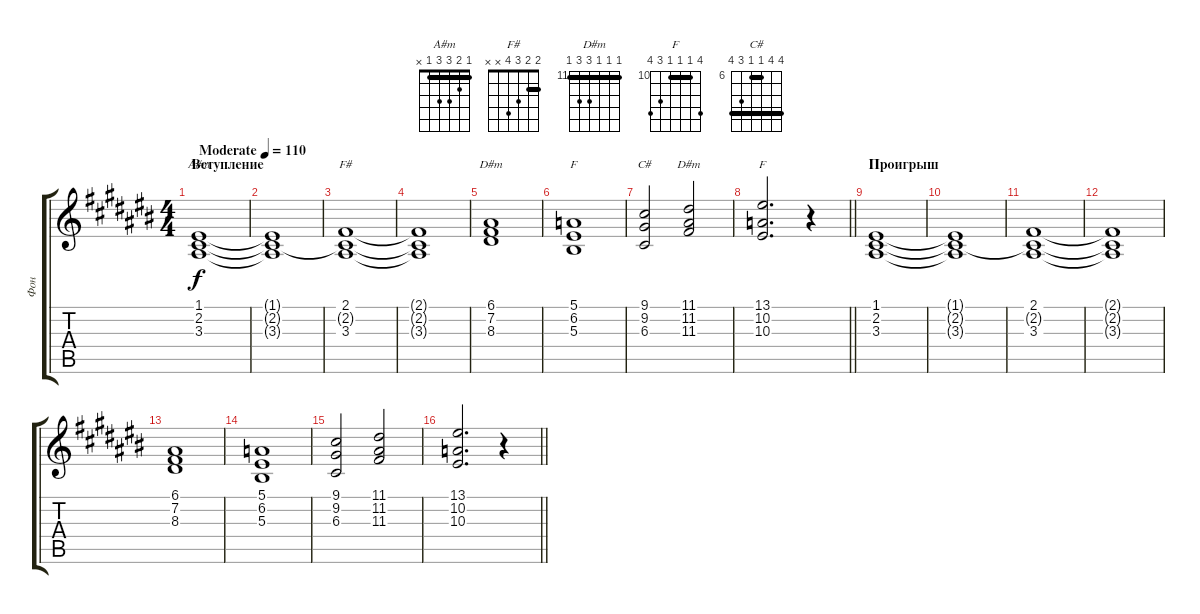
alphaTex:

\track ("Фон" "Фон") {instrument pad2warm}
\staff {score tabs}
\tuning (E4 B3 G3 D3 A2 E2) {hide}
\chord ("A#m" 1 2 3 3 1 x) {barre 1}
\chord ("F#" 2 2 3 4 x x) {barre 2}
\chord ("D#m" 6 7 8 8 6 x) {firstfret 6 barre 6}
\chord ("F" 5 6 5 3 x x) {firstfret 3 barre 5}
\chord ("C#" 9 9 6 6 8 9) {firstfret 6 barre (6 9)}
\chord ("D#m" 11 11 11 13 13 11) {firstfret 11 barre 11}
\chord ("F" 13 10 10 10 12 13) {firstfret 10 barre 10}
\ts (4 4)
\section ("" "Вступление")
\tempo (110 "Moderate")
\clef g2
\ks a#minor
(1.1 2.2 3.3).1{ch "A#m" dy f instrument pad2warm} |
(1.1{t} 2.2{t} 3.3{t}).1 |
(2.1 2.2{t} 3.3).1{ch "F#"} |
(2.1{t} 2.2{t} 3.3{t}).1 |
(6.1 7.2 8.3).1{ch "D#m"} |
(5.1 6.2 5.3).1{ch "F"} |
(9.1 9.2 6.3).2{ch "C#"} (11.1 11.2 11.3).2{ch "D#m"} |
\barLineRight lightlight
(13.1 10.2 10.3).2{d ch "F"} r.4 |
\section ("" "Проигрыш")
(1.1 2.2 3.3).1 |
(1.1{t} 2.2{t} 3.3{t}).1 |
(2.1 2.2{t} 3.3).1 |
(2.1{t} 2.2{t} 3.3{t}).1 |
(6.1 7.2 8.3).1 |
(5.1 6.2 5.3).1 |
(9.1 9.2 6.3).2 (11.1 11.2 11.3).2 |
\barLineRight lightlight
(13.1 10.2 10.3).2{d} r.4
